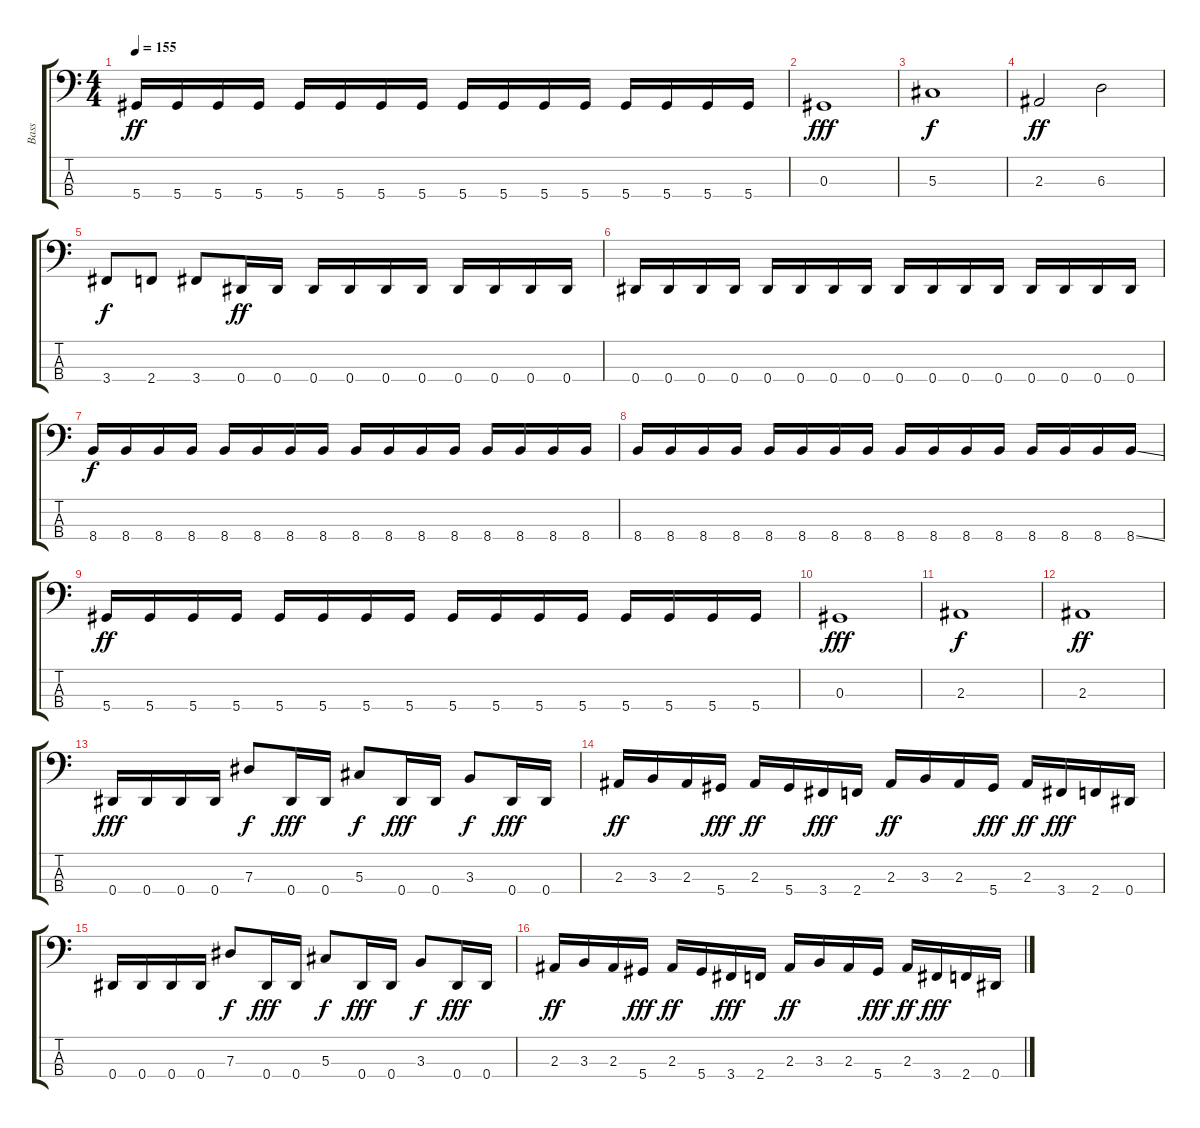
\track ("Bass" "Bass") {instrument electricbasspick}
\staff {score tabs}
\tuning (Gb2 Db2 Ab1 Eb1) {hide}
\ts (4 4)
\tempo 155
\clef f4
\ks c
5.4.16{dy ff} 5.4.16 5.4.16 5.4.16 5.4.16 5.4.16 5.4.16 5.4.16 5.4.16 5.4.16 5.4.16 5.4.16 5.4.16 5.4.16 5.4.16 5.4.16 |
0.3.1{dy fff} |
5.3.1{dy f} |
2.3.2{dy ff} 6.3.2 |
3.4.8{dy f} 2.4.8 3.4.8 0.4.16{dy ff} 0.4.16 0.4.16 0.4.16 0.4.16 0.4.16 0.4.16 0.4.16 0.4.16 0.4.16 |
0.4.16 0.4.16 0.4.16 0.4.16 0.4.16 0.4.16 0.4.16 0.4.16 0.4.16 0.4.16 0.4.16 0.4.16 0.4.16 0.4.16 0.4.16 0.4.16 |
8.4.16{dy f} 8.4.16 8.4.16 8.4.16 8.4.16 8.4.16 8.4.16 8.4.16 8.4.16 8.4.16 8.4.16 8.4.16 8.4.16 8.4.16 8.4.16 8.4.16 |
8.4.16 8.4.16 8.4.16 8.4.16 8.4.16 8.4.16 8.4.16 8.4.16 8.4.16 8.4.16 8.4.16 8.4.16 8.4.16 8.4.16 8.4.16 8.4{ss}.16 |
5.4.16{dy ff} 5.4.16 5.4.16 5.4.16 5.4.16 5.4.16 5.4.16 5.4.16 5.4.16 5.4.16 5.4.16 5.4.16 5.4.16 5.4.16 5.4.16 5.4.16 |
0.3.1{dy fff} |
2.3.1{dy f} |
2.3.1{dy ff} |
0.4.16{dy fff} 0.4.16 0.4.16 0.4.16 7.3.8{dy f} 0.4.16{dy fff} 0.4.16 5.3.8{dy f} 0.4.16{dy fff} 0.4.16 3.3.8{dy f} 0.4.16{dy fff} 0.4.16 |
2.3.16{dy ff} 3.3.16 2.3.16 5.4.16{dy fff} 2.3.16{dy ff} 5.4.16 3.4.16{dy fff} 2.4.16 2.3.16{dy ff} 3.3.16 2.3.16 5.4.16{dy fff} 2.3.16{dy ff} 3.4.16{dy fff} 2.4.16 0.4.16 |
0.4.16 0.4.16 0.4.16 0.4.16 7.3.8{dy f} 0.4.16{dy fff} 0.4.16 5.3.8{dy f} 0.4.16{dy fff} 0.4.16 3.3.8{dy f} 0.4.16{dy fff} 0.4.16 |
2.3.16{dy ff} 3.3.16 2.3.16 5.4.16{dy fff} 2.3.16{dy ff} 5.4.16 3.4.16{dy fff} 2.4.16 2.3.16{dy ff} 3.3.16 2.3.16 5.4.16{dy fff} 2.3.16{dy ff} 3.4.16{dy fff} 2.4.16 0.4.16
